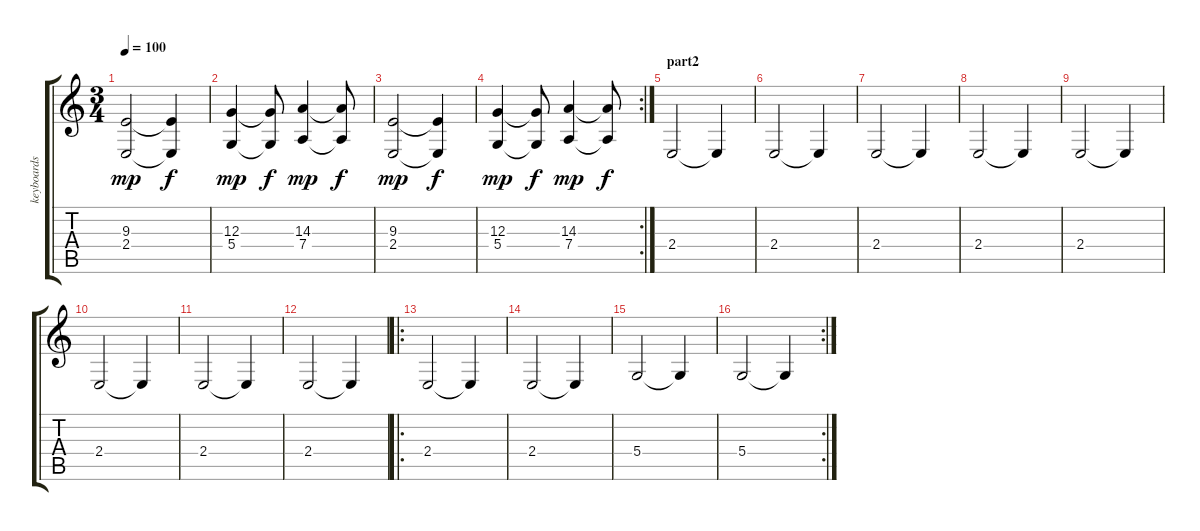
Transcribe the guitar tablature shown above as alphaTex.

\track ("keyboards 1" "keyboards ") {instrument pad1newage}
\staff {score tabs}
\tuning (E4 B3 G3 D3 A2 E2) {hide}
\ts (3 4)
\tempo 100
\clef g2
\ks c
(9.3 2.4).2{dy mp} (9.3{t} 2.4{t}).4{dy f} |
(12.3 5.4).4{dy mp} (12.3{t} 5.4{t}).8{dy f} (14.3 7.4).4{dy mp} (14.3{t} 7.4{t}).8{dy f} |
(9.3 2.4).2{dy mp} (9.3{t} 2.4{t}).4{dy f} |
\rc 2
(12.3 5.4).4{dy mp} (12.3{t} 5.4{t}).8{dy f} (14.3 7.4).4{dy mp} (14.3{t} 7.4{t}).8{dy f} |
\section ("" "part2")
2.4.2 2.4{t}.4 |
2.4.2 2.4{t}.4 |
2.4.2 2.4{t}.4 |
2.4.2 2.4{t}.4 |
2.4.2 2.4{t}.4 |
2.4.2 2.4{t}.4 |
2.4.2 2.4{t}.4 |
2.4.2 2.4{t}.4 |
\ro
2.4.2 2.4{t}.4 |
2.4.2 2.4{t}.4 |
5.4.2 5.4{t}.4 |
\rc 2
5.4.2 5.4{t}.4
